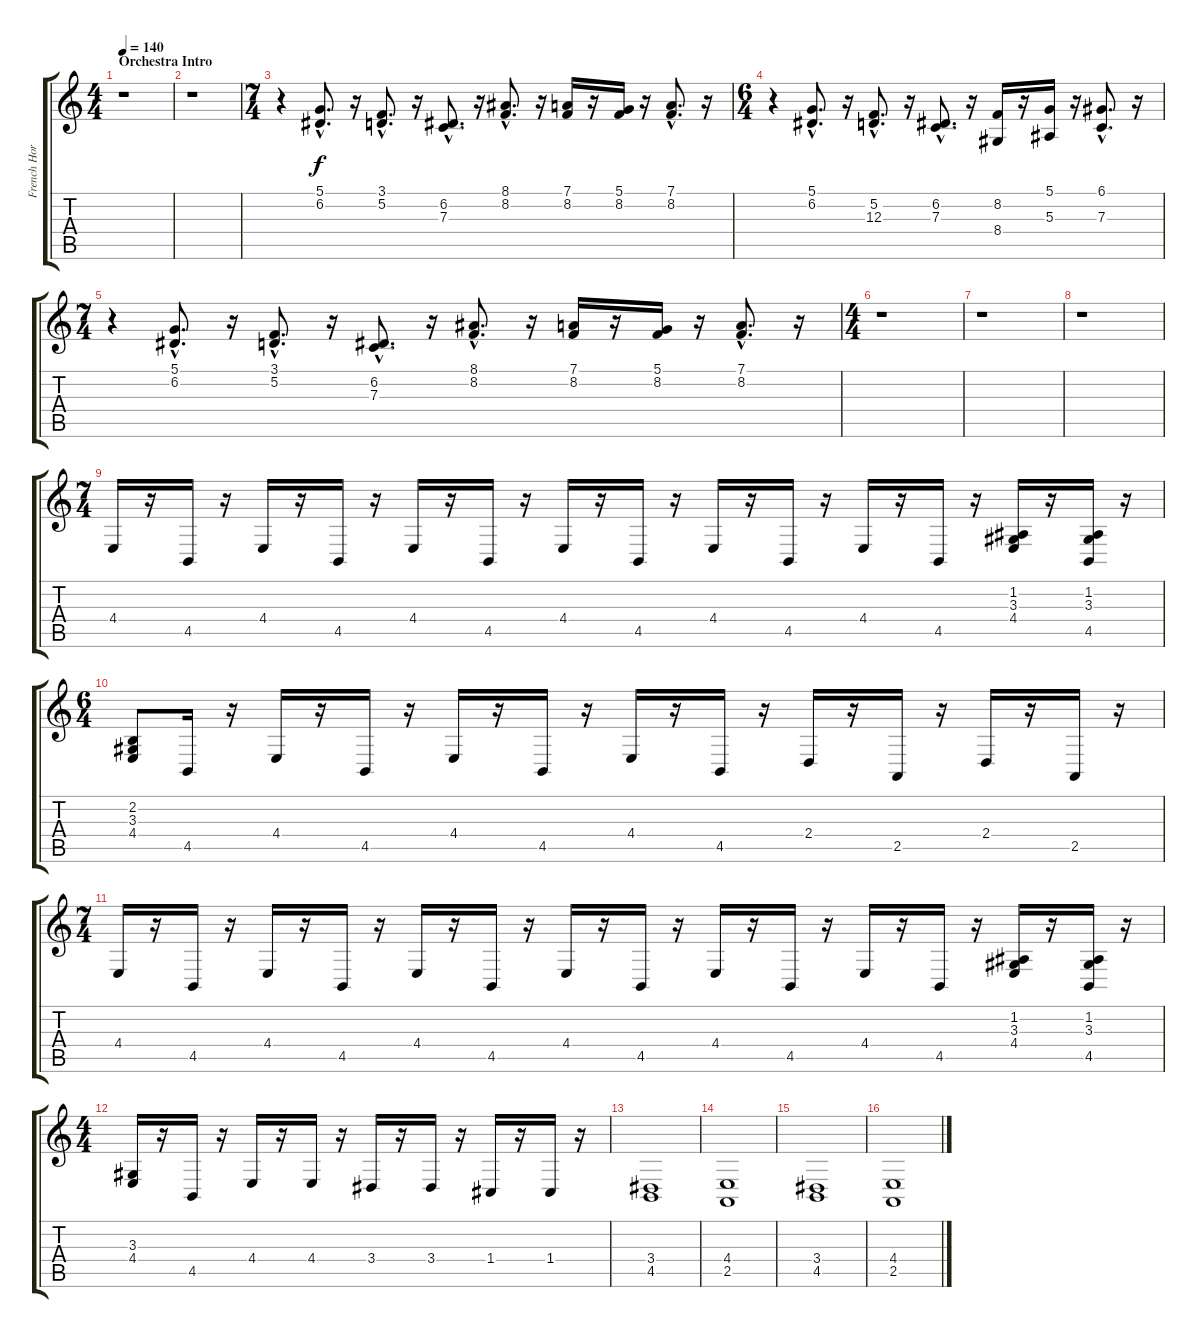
\track ("French Horn" "French Hor") {instrument frenchhorn}
\staff {score tabs}
\tuning (D4 A3 F3 C3 G2 D2) {hide}
\ts (4 4)
\section ("" "Orchestra Intro")
\tempo 140
\clef g2
\ks c
r.1{dy f instrument frenchhorn} |
r.1 |
\ts (7 4)
r.4 (5.1{hac} 6.2{hac}).8{d volume 14 balance 8} r.16 (3.1{hac} 5.2{hac}).8{d} r.16 (6.2{hac} 7.3{hac}).8{d} r.16 (8.1{hac} 8.2{hac}).8{d} r.16 (7.1 8.2).16 r.16 (5.1 8.2).16 r.16 (7.1{hac} 8.2{hac}).8{d} r.16 |
\ts (6 4)
r.4 (5.1{hac} 6.2{hac}).8{d} r.16 (5.2{hac} 12.3{hac}).8{d} r.16 (6.2{hac} 7.3{hac}).8{d} r.16 (8.2 8.4).16 r.16 (5.1 5.3).16 r.16 (6.1{hac} 7.3{hac}).8{d} r.16 |
\ts (7 4)
r.4 (5.1{hac} 6.2{hac}).8{d} r.16 (3.1{hac} 5.2{hac}).8{d} r.16 (6.2{hac} 7.3{hac}).8{d} r.16 (8.1{hac} 8.2{hac}).8{d} r.16 (7.1 8.2).16 r.16 (5.1 8.2).16 r.16 (7.1{hac} 8.2{hac}).8{d} r.16 |
\ts (4 4)
r.1 |
r.1 |
r.1 |
\ts (7 4)
4.4.16 r.16 4.5.16 r.16 4.4.16 r.16 4.5.16 r.16 4.4.16 r.16 4.5.16 r.16 4.4.16 r.16 4.5.16 r.16 4.4.16 r.16 4.5.16 r.16 4.4.16 r.16 4.5.16 r.16 (1.2 3.3 4.4).16 r.16 (1.2 3.3 4.5).16 r.16 |
\ts (6 4)
(2.2 3.3 4.4).8 4.5.16 r.16 4.4.16 r.16 4.5.16 r.16 4.4.16 r.16 4.5.16 r.16 4.4.16 r.16 4.5.16 r.16 2.4.16 r.16 2.5.16 r.16 2.4.16 r.16 2.5.16 r.16 |
\ts (7 4)
4.4.16 r.16 4.5.16 r.16 4.4.16 r.16 4.5.16 r.16 4.4.16 r.16 4.5.16 r.16 4.4.16 r.16 4.5.16 r.16 4.4.16 r.16 4.5.16 r.16 4.4.16 r.16 4.5.16 r.16 (1.2 3.3 4.4).16 r.16 (1.2 3.3 4.5).16 r.16 |
\ts (4 4)
(3.3 4.4).16 r.16 4.5.16 r.16 4.4.16 r.16 4.4.16 r.16 3.4.16 r.16 3.4.16 r.16 1.4.16 r.16 1.4.16 r.16 |
(3.4 4.5).1 |
(4.4 2.5).1 |
(3.4 4.5).1 |
(4.4 2.5).1
